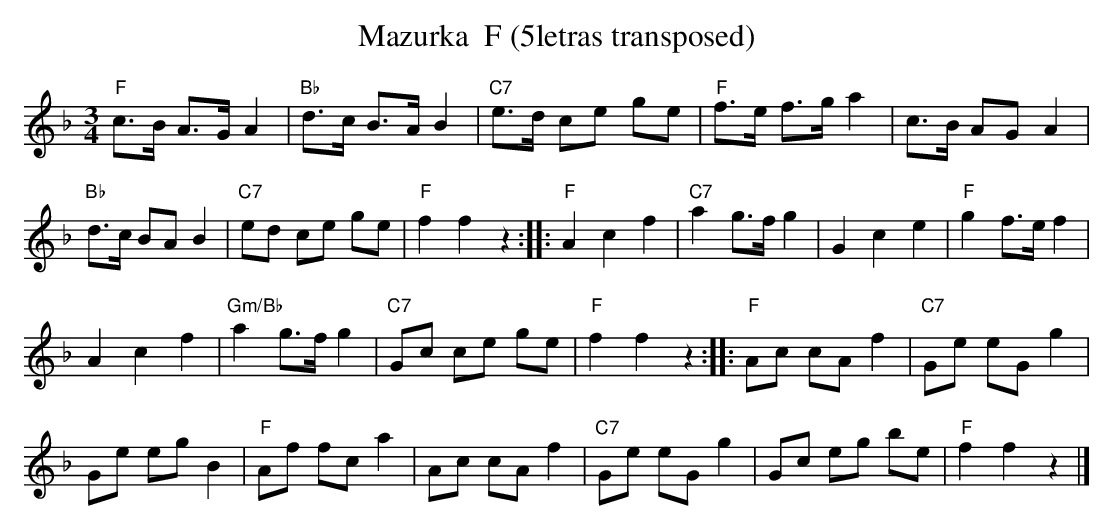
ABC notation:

X:1
T:Mazurka  F (5letras transposed)
M:3/4
L:1/8
K:F transpose=3 %%MIDI gchordon
"F"c>B A>G A2 | "Bb"d>c B>AB2 | "C7"e>d ce ge | "F"f>e f>ga2 | c>B AGA2 |
"Bb"d>c BAB2 | "C7"ed ce ge | "F"f2f2z2 :: "F"A2c2f2 | "C7"a2 g>fg2 | G2c2e2 | "F"g2 f>ef2 |
A2c2f2 | "Gm/Bb"a2 g>fg2 | "C7"Gc ce ge | "F"f2f2z2 :: "F"Ac cAf2 | "C7"Ge eGg2 |
Ge egB2 | "F"Af fca2 | Ac cAf2 | "C7"Ge eGg2 | Gc eg be | "F"f2f2z2 |]
